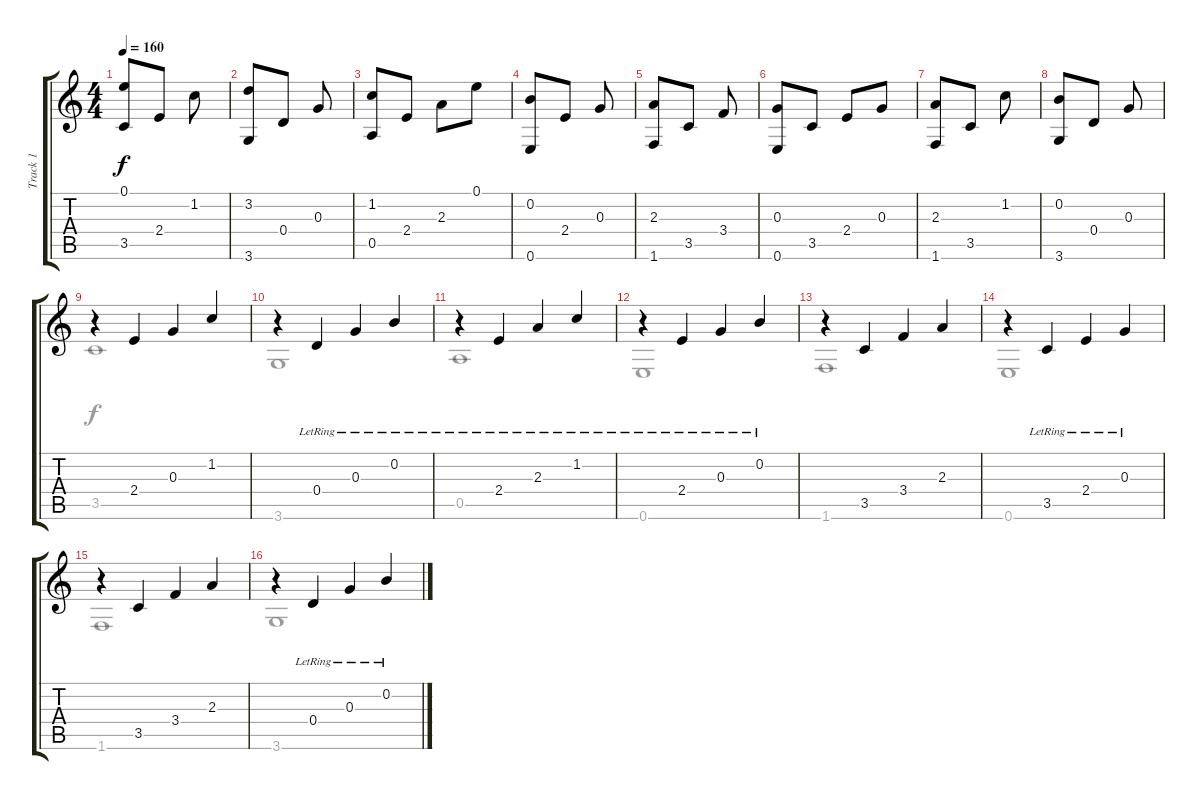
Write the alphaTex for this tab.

\track ("Track 1" "Track 1") {instrument acousticguitarsteel}
\staff {score tabs}
\tuning (E4 B3 G3 D3 A2 E2) {hide}
\voice
\ts (4 4)
\tempo 160
\clef g2
\ks c
(0.1 3.5).8{dy f} 2.4.8 1.2.8 |
(3.2 3.6).8 0.4.8 0.3.8 |
(1.2 0.5).8 2.4.8 2.3.8 0.1.8 |
(0.2 0.6).8 2.4.8 0.3.8 |
(2.3 1.6).8 3.5.8 3.4.8 |
(0.3 0.6).8 3.5.8 2.4.8 0.3.8 |
(2.3 1.6).8 3.5.8 1.2.8 |
(0.2 3.6).8 0.4.8 0.3.8 |
r.4 2.4.4 0.3.4 1.2.4 |
r.4 0.4{lr}.4 0.3{lr}.4 0.2{lr}.4 |
r.4 2.4{lr}.4 2.3{lr}.4 1.2{lr}.4 |
r.4 2.4{lr}.4 0.3{lr}.4 0.2{lr}.4 |
r.4 3.5.4 3.4.4 2.3.4 |
r.4 3.5{lr}.4 2.4{lr}.4 0.3{lr}.4 |
r.4 3.5.4 3.4.4 2.3.4 |
r.4 0.4{lr}.4 0.3{lr}.4 0.2{lr}.4
\voice
\clef g2
\ottava regular
\simile none
\ks c
|
|
|
|
|
|
|
|
3.5.1 |
3.6.1 |
0.5.1 |
0.6.1 |
1.6.1 |
0.6.1 |
1.6.1 |
3.6.1
